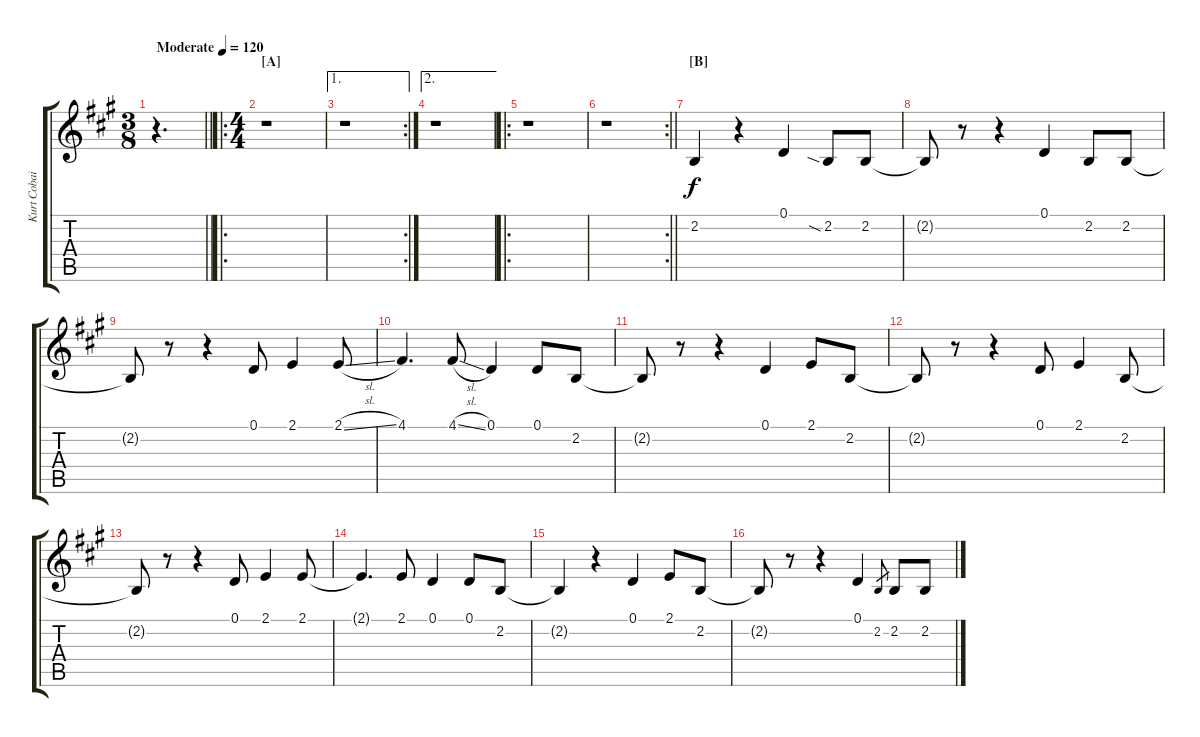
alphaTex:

\track ("Kurt Cobain" "Kurt Cobai") {instrument sopranosax}
\staff {score tabs}
\tuning (D4 A3 F3 C3 G2 D2) {hide}
\ts (3 8)
\tempo (120 "Moderate")
\clef g2
\barLineRight lightlight
\ks f#minor
r.4{d dy f instrument sopranosax} |
\ro
\ts (4 4)
\section ("" "[A]")
r.1 |
\ae 1
\rc 2
r.1 |
\ae 2
r.1 |
\ro
r.1 |
\rc 2
\barLineRight lightlight
r.1 |
\section ("" "[B]")
2.2.4 r.4 0.1.4 2.2{sia}.8 2.2.8 |
2.2{t}.8 r.8 r.4 0.1.4 2.2.8 2.2.8 |
2.2{t}.8 r.8 r.4 0.1.8 2.1.4 2.1{sl}.8 |
4.1.4{d} 4.1{sl}.8 0.1.4 0.1.8 2.2.8 |
2.2{t}.8 r.8 r.4 0.1.4 2.1.8 2.2.8 |
2.2{t}.8 r.8 r.4 0.1.8 2.1.4 2.2.8 |
2.2{t}.8 r.8 r.4 0.1.8 2.1.4 2.1.8 |
2.1{t}.4{d} 2.1.8 0.1.4 0.1.8 2.2.8 |
2.2{t}.4 r.4 0.1.4 2.1.8 2.2.8 |
2.2{t}.8 r.8 r.4 0.1.4 2.2.8{gr} 2.2.8 2.2.8
